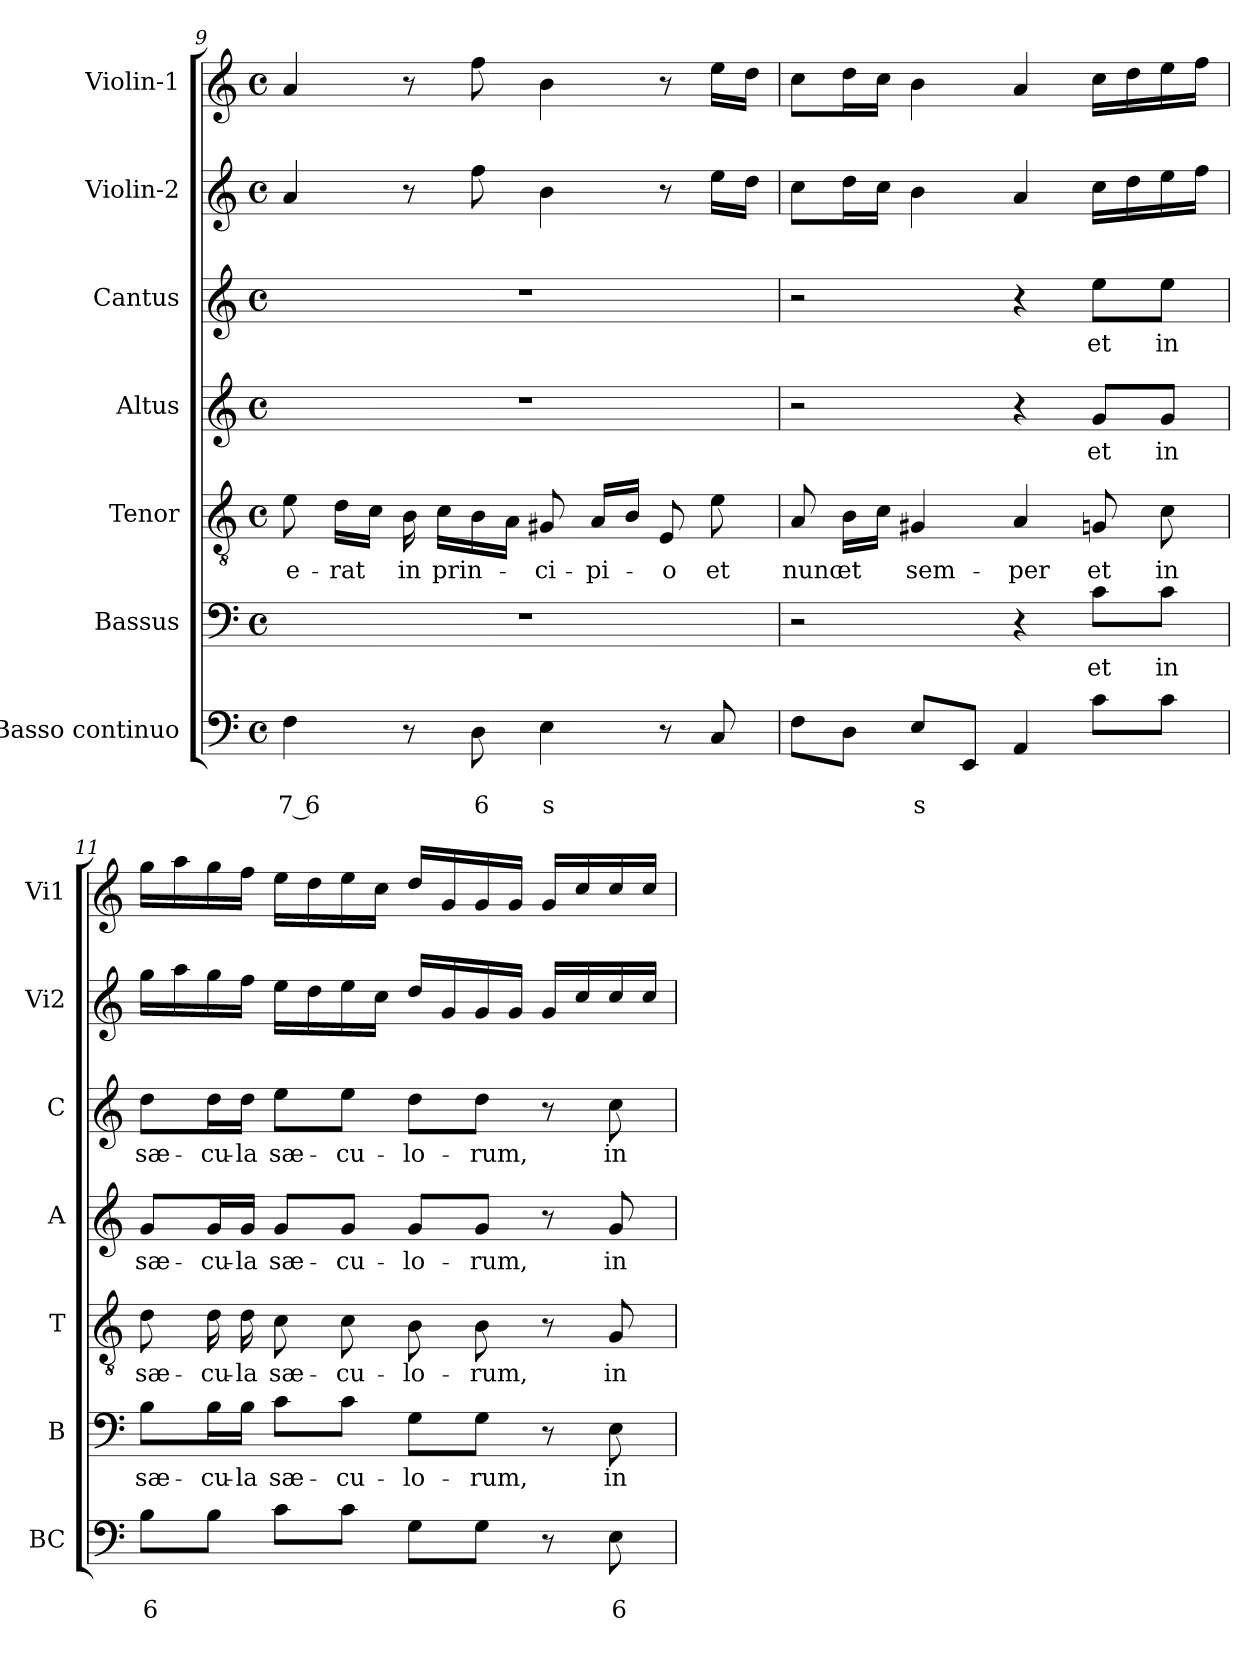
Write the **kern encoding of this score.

**kern	**text	**text	**kern	**text	**kern	**text	**kern	**text	**kern	**text	**kern	**kern
*part7	*part7	*part7	*part6	*part6	*part5	*part5	*part4	*part4	*part3	*part3	*part2	*part1
*staff7	*staff7	*staff7	*staff6	*staff6	*staff5	*staff5	*staff4	*staff4	*staff3	*staff3	*staff2	*staff1
*I"Basso continuo	*	*	*I"Bassus	*	*I"Tenor	*	*I"Altus	*	*I"Cantus	*	*I"Violin-2	*I"Violin-1
*I'BC	*	*	*I'B	*	*I'T	*	*I'A	*	*I'C	*	*I'Vi2	*I'Vi1
!!LO:PB:g=z
*clefF4	*	*	*clefF4	*	*clefGv2	*	*clefG2	*	*clefG2	*	*clefG2	*clefG2
*k[]	*	*	*k[]	*	*k[]	*	*k[]	*	*k[]	*	*k[]	*k[]
*C:	*	*	*C:	*	*C:	*	*C:	*	*C:	*	*C:	*C:
*M4/4	*	*	*M4/4	*	*M4/4	*	*M4/4	*	*M4/4	*	*M4/4	*M4/4
*met(c)	*	*	*met(c)	*	*met(c)	*	*met(c)	*	*met(c)	*	*met(c)	*met(c)
=9	=9	=9	=9	=9	=9	=9	=9	=9	=9	=9	=9	=9
!	!	!LO:LY:b	!	!	!	!	!	!	!	!	!	!
!	!	!	!	!	!	!LO:LY:b	!	!	!	!	!	!
4F\	.	7 6	1r	.	8e\	e-	1r	.	1r	.	4a/	4a/
!	!	!	!	!	!	!LO:LY:b	!	!	!	!	!	!
.	.	.	.	.	16d\LL	-rat	.	.	.	.	.	.
.	.	.	.	.	16c\JJ	.	.	.	.	.	.	.
!	!	!	!	!	!	!LO:LY:b	!	!	!	!	!	!
8r	.	.	.	.	16B\	in	.	.	.	.	8r	8r
!	!	!	!	!	!	!LO:LY:b	!	!	!	!	!	!
.	.	.	.	.	16c\LL	prin-	.	.	.	.	.	.
!	!	!LO:LY:b	!	!	!	!	!	!	!	!	!	!
8D\	.	6	.	.	16B\	.	.	.	.	.	8ff\	8ff\
.	.	.	.	.	16A\JJ	.	.	.	.	.	.	.
!	!	!LO:LY:b	!	!	!	!	!	!	!	!	!	!
!	!	!	!	!	!	!LO:LY:b	!	!	!	!	!	!
4E\	.	s	.	.	8G#X/	-ci-	.	.	.	.	4b\	4b\
!	!	!	!	!	!	!LO:LY:b	!	!	!	!	!	!
.	.	.	.	.	16A/LL	-pi-	.	.	.	.	.	.
.	.	.	.	.	16B/JJ	.	.	.	.	.	.	.
!	!	!	!	!	!	!LO:LY:b	!	!	!	!	!	!
8r	.	.	.	.	8E/	-o	.	.	.	.	8r	8r
!	!	!	!	!	!	!LO:LY:b	!	!	!	!	!	!
8C/	.	.	.	.	8e\	et	.	.	.	.	16ee\LL	16ee\LL
.	.	.	.	.	.	.	.	.	.	.	16dd\JJ	16dd\JJ
=10	=10	=10	=10	=10	=10	=10	=10	=10	=10	=10	=10	=10
!	!	!	!	!	!	!LO:LY:b	!	!	!	!	!	!
8F\L	.	.	2r	.	8A/	nunc	2r	.	2r	.	8cc\L	8cc\L
!	!	!	!	!	!	!LO:LY:b	!	!	!	!	!	!
8D\J	.	.	.	.	16B\LL	et	.	.	.	.	16dd\L	16dd\L
.	.	.	.	.	16c\JJ	.	.	.	.	.	16cc\JJ	16cc\JJ
!	!	!LO:LY:b	!	!	!	!	!	!	!	!	!	!
!	!	!	!	!	!	!LO:LY:b	!	!	!	!	!	!
8E/L	.	s	.	.	4G#X/	sem-	.	.	.	.	4b\	4b\
8EE/J	.	.	.	.	.	.	.	.	.	.	.	.
!	!	!	!	!	!	!LO:LY:b	!	!	!	!	!	!
4AA/	.	.	4r	.	4A/	-per	4r	.	4r	.	4a/	4a/
!	!	!	!	!LO:LY:b	!	!	!	!	!	!	!	!
!	!	!	!	!	!	!LO:LY:b	!	!	!	!	!	!
!	!	!	!	!	!	!	!	!LO:LY:b	!	!	!	!
!	!	!	!	!	!	!	!	!	!	!LO:LY:b	!	!
8c\L	.	.	8c\L	et	8Gn/	et	8g/L	et	8ee\L	et	16cc\LL	16cc\LL
.	.	.	.	.	.	.	.	.	.	.	16dd\	16dd\
!	!	!	!	!LO:LY:b	!	!	!	!	!	!	!	!
!	!	!	!	!	!	!LO:LY:b	!	!	!	!	!	!
!	!	!	!	!	!	!	!	!LO:LY:b	!	!	!	!
!	!	!	!	!	!	!	!	!	!	!LO:LY:b	!	!
8c\J	.	.	8c\J	in	8c\	in	8g/J	in	8ee\J	in	16ee\	16ee\
.	.	.	.	.	.	.	.	.	.	.	16ff\JJ	16ff\JJ
=11	=11	=11	=11	=11	=11	=11	=11	=11	=11	=11	=11	=11
!	!	!LO:LY:b	!	!	!	!	!	!	!	!	!	!
!	!	!	!	!LO:LY:b	!	!	!	!	!	!	!	!
!	!	!	!	!	!	!LO:LY:b	!	!	!	!	!	!
!	!	!	!	!	!	!	!	!LO:LY:b	!	!	!	!
!	!	!	!	!	!	!	!	!	!	!LO:LY:b	!	!
8B\L	.	6	8B\L	sæ-	8d\	sæ-	8g/L	sæ-	8dd\L	sæ-	16gg\LL	16gg\LL
.	.	.	.	.	.	.	.	.	.	.	16aa\	16aa\
!	!	!	!	!LO:LY:b	!	!	!	!	!	!	!	!
!	!	!	!	!	!	!LO:LY:b	!	!	!	!	!	!
!	!	!	!	!	!	!	!	!LO:LY:b	!	!	!	!
!	!	!	!	!	!	!	!	!	!	!LO:LY:b	!	!
8B\J	.	.	16B\L	-cu-	16d\	-cu-	16g/L	-cu-	16dd\L	-cu-	16gg\	16gg\
!	!	!	!	!LO:LY:b	!	!	!	!	!	!	!	!
!	!	!	!	!	!	!LO:LY:b	!	!	!	!	!	!
!	!	!	!	!	!	!	!	!LO:LY:b	!	!	!	!
!	!	!	!	!	!	!	!	!	!	!LO:LY:b	!	!
.	.	.	16B\JJ	-la	16d\	-la	16g/JJ	-la	16dd\JJ	-la	16ff\JJ	16ff\JJ
!	!	!	!	!LO:LY:b	!	!	!	!	!	!	!	!
!	!	!	!	!	!	!LO:LY:b	!	!	!	!	!	!
!	!	!	!	!	!	!	!	!LO:LY:b	!	!	!	!
!	!	!	!	!	!	!	!	!	!	!LO:LY:b	!	!
8c\L	.	.	8c\L	sæ-	8c\	sæ-	8g/L	sæ-	8ee\L	sæ-	16ee\LL	16ee\LL
.	.	.	.	.	.	.	.	.	.	.	16dd\	16dd\
!	!	!	!	!LO:LY:b	!	!	!	!	!	!	!	!
!	!	!	!	!	!	!LO:LY:b	!	!	!	!	!	!
!	!	!	!	!	!	!	!	!LO:LY:b	!	!	!	!
!	!	!	!	!	!	!	!	!	!	!LO:LY:b	!	!
8c\J	.	.	8c\J	-cu-	8c\	-cu-	8g/J	-cu-	8ee\J	-cu-	16ee\	16ee\
.	.	.	.	.	.	.	.	.	.	.	16cc\JJ	16cc\JJ
!	!	!	!	!LO:LY:b	!	!	!	!	!	!	!	!
!	!	!	!	!	!	!LO:LY:b	!	!	!	!	!	!
!	!	!	!	!	!	!	!	!LO:LY:b	!	!	!	!
!	!	!	!	!	!	!	!	!	!	!LO:LY:b	!	!
8G\L	.	.	8G\L	-lo-	8B\	-lo-	8g/L	-lo-	8dd\L	-lo-	16dd/LL	16dd/LL
.	.	.	.	.	.	.	.	.	.	.	16g/	16g/
!	!	!	!	!LO:LY:b	!	!	!	!	!	!	!	!
!	!	!	!	!	!	!LO:LY:b	!	!	!	!	!	!
!	!	!	!	!	!	!	!	!LO:LY:b	!	!	!	!
!	!	!	!	!	!	!	!	!	!	!LO:LY:b	!	!
8G\J	.	.	8G\J	-rum,	8B\	-rum,	8g/J	-rum,	8dd\J	-rum,	16g/	16g/
.	.	.	.	.	.	.	.	.	.	.	16g/JJ	16g/JJ
8r	.	.	8r	.	8r	.	8r	.	8r	.	16g/LL	16g/LL
.	.	.	.	.	.	.	.	.	.	.	16cc/	16cc/
!	!	!LO:LY:b	!	!	!	!	!	!	!	!	!	!
!	!	!	!	!LO:LY:b	!	!	!	!	!	!	!	!
!	!	!	!	!	!	!LO:LY:b	!	!	!	!	!	!
!	!	!	!	!	!	!	!	!LO:LY:b	!	!	!	!
!	!	!	!	!	!	!	!	!	!	!LO:LY:b	!	!
8E\	.	6	8E\	in	8G/	in	8g/	in	8cc\	in	16cc/	16cc/
.	.	.	.	.	.	.	.	.	.	.	16cc/JJ	16cc/JJ
=	=	=	=	=	=	=	=	=	=	=	=	=
*-	*-	*-	*-	*-	*-	*-	*-	*-	*-	*-	*-	*-
